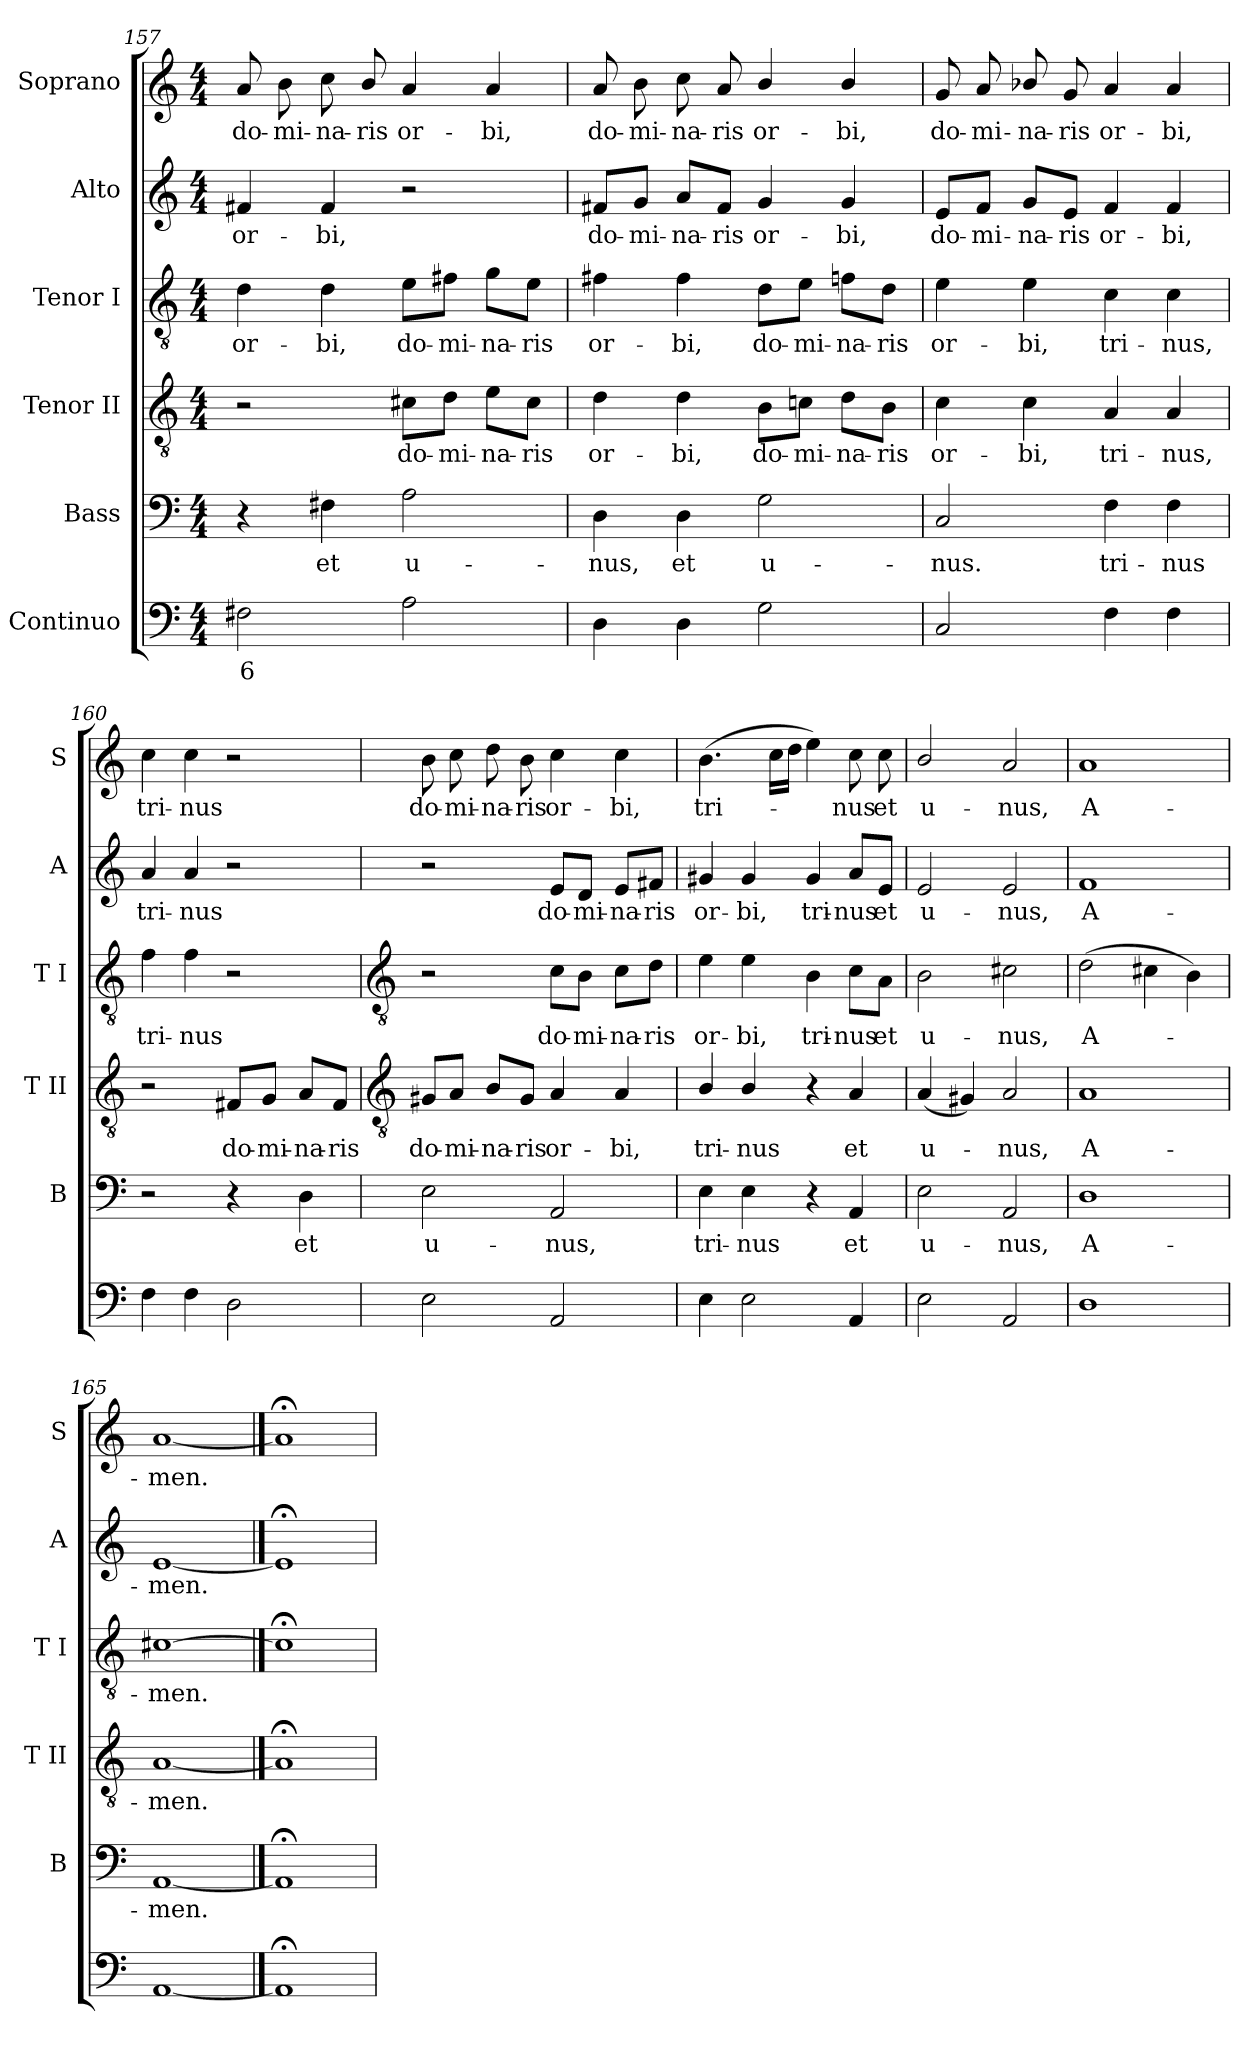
**kern	**text	**kern	**text	**kern	**text	**kern	**text	**kern	**text	**kern	**text
*part6	*part6	*part5	*part5	*part4	*part4	*part3	*part3	*part2	*part2	*part1	*part1
*staff6	*staff6	*staff5	*staff5	*staff4	*staff4	*staff3	*staff3	*staff2	*staff2	*staff1	*staff1
*I"Continuo	*	*I"Bass	*	*I"Tenor II	*	*I"Tenor I	*	*I"Alto	*	*I"Soprano	*
*	*	*I'B	*	*I'T II	*	*I'T I	*	*I'A	*	*I'S	*
!!LO:LB:g=z
*clefF4	*	*clefF4	*	*clefGv2	*	*clefGv2	*	*clefG2	*	*clefG2	*
*k[]	*	*k[]	*	*k[]	*	*k[]	*	*k[]	*	*k[]	*
*C:	*	*C:	*	*C:	*	*C:	*	*C:	*	*C:	*
*M4/4	*	*M4/4	*	*M4/4	*	*M4/4	*	*M4/4	*	*M4/4	*
=157	=157	=157	=157	=157	=157	=157	=157	=157	=157	=157	=157
!	!LO:LY:b	!	!	!	!	!	!LO:LY:b	!	!LO:LY:b	!	!LO:LY:b
2F#X	6	4r	.	2r	.	4d	or-	4f#X	or-	8a	do-
!	!	!	!	!	!	!	!	!	!	!	!LO:LY:b
.	.	.	.	.	.	.	.	.	.	8b	-mi-
!	!	!	!LO:LY:b	!	!	!	!LO:LY:b	!	!LO:LY:b	!	!LO:LY:b
.	.	4F#X	et	.	.	4d	-bi,	4f#	-bi,	8cc	-na-
!	!	!	!	!	!	!	!	!	!	!	!LO:LY:b
.	.	.	.	.	.	.	.	.	.	8b/	-ris
!	!	!	!LO:LY:b	!	!LO:LY:b	!	!LO:LY:b	!	!	!	!LO:LY:b
2A	.	2A	u-	8c#X\L	do-	8e\L	do-	2r	.	4a	or-
!	!	!	!	!	!LO:LY:b	!	!LO:LY:b	!	!	!	!
.	.	.	.	8d\J	-mi-	8f#X\J	-mi-	.	.	.	.
!	!	!	!	!	!LO:LY:b	!	!LO:LY:b	!	!	!	!LO:LY:b
.	.	.	.	8e\L	-na-	8g\L	-na-	.	.	4a	-bi,
!	!	!	!	!	!LO:LY:b	!	!LO:LY:b	!	!	!	!
.	.	.	.	8c#\J	-ris	8e\J	-ris	.	.	.	.
=158	=158	=158	=158	=158	=158	=158	=158	=158	=158	=158	=158
!	!	!	!LO:LY:b	!	!LO:LY:b	!	!LO:LY:b	!	!LO:LY:b	!	!LO:LY:b
4D	.	4D	-nus,	4d	or-	4f#X	or-	8f#X/L	do-	8a	do-
!	!	!	!	!	!	!	!	!	!LO:LY:b	!	!LO:LY:b
.	.	.	.	.	.	.	.	8g/J	-mi-	8b	-mi-
!	!	!	!LO:LY:b	!	!LO:LY:b	!	!LO:LY:b	!	!LO:LY:b	!	!LO:LY:b
4D	.	4D	et	4d	-bi,	4f#	-bi,	8a/L	-na-	8cc	-na-
!	!	!	!	!	!	!	!	!	!LO:LY:b	!	!LO:LY:b
.	.	.	.	.	.	.	.	8f#/J	-ris	8a	-ris
!	!	!	!LO:LY:b	!	!LO:LY:b	!	!LO:LY:b	!	!LO:LY:b	!	!LO:LY:b
2G	.	2G	u-	8B\L	do-	8d\L	do-	4g	or-	4b/	or-
!	!	!	!	!	!LO:LY:b	!	!LO:LY:b	!	!	!	!
.	.	.	.	8cn\J	-mi-	8e\J	-mi-	.	.	.	.
!	!	!	!	!	!LO:LY:b	!	!LO:LY:b	!	!LO:LY:b	!	!LO:LY:b
.	.	.	.	8d\L	-na-	8fn\L	-na-	4g	-bi,	4b/	-bi,
!	!	!	!	!	!LO:LY:b	!	!LO:LY:b	!	!	!	!
.	.	.	.	8B\J	-ris	8d\J	-ris	.	.	.	.
=159	=159	=159	=159	=159	=159	=159	=159	=159	=159	=159	=159
!	!	!	!LO:LY:b	!	!LO:LY:b	!	!LO:LY:b	!	!LO:LY:b	!	!LO:LY:b
2C	.	2C	-nus.	4c	or-	4e	or-	8e/L	do-	8g	do-
!	!	!	!	!	!	!	!	!	!LO:LY:b	!	!LO:LY:b
.	.	.	.	.	.	.	.	8f/J	-mi-	8a	-mi-
!	!	!	!	!	!LO:LY:b	!	!LO:LY:b	!	!LO:LY:b	!	!LO:LY:b
.	.	.	.	4c	-bi,	4e	-bi,	8g/L	-na-	8b-X/	-na-
!	!	!	!	!	!	!	!	!	!LO:LY:b	!	!LO:LY:b
.	.	.	.	.	.	.	.	8e/J	-ris	8g	-ris
!	!	!	!LO:LY:b	!	!LO:LY:b	!	!LO:LY:b	!	!LO:LY:b	!	!LO:LY:b
4F	.	4F	tri-	4A	tri-	4c	tri-	4f	or-	4a	or-
!	!	!	!LO:LY:b	!	!LO:LY:b	!	!LO:LY:b	!	!LO:LY:b	!	!LO:LY:b
4F	.	4F	-nus	4A	-nus,	4c	-nus,	4f	-bi,	4a	-bi,
=160	=160	=160	=160	=160	=160	=160	=160	=160	=160	=160	=160
!	!	!	!	!	!	!	!LO:LY:b	!	!LO:LY:b	!	!LO:LY:b
4F	.	2r	.	2r	.	4f	tri-	4a	tri-	4cc	tri-
!	!	!	!	!	!	!	!LO:LY:b	!	!LO:LY:b	!	!LO:LY:b
4F	.	.	.	.	.	4f	-nus	4a	-nus	4cc	-nus
!	!	!	!	!	!LO:LY:b	!	!	!	!	!	!
2D	.	4r	.	8F#X/L	do-	2r	.	2r	.	2r	.
!	!	!	!	!	!LO:LY:b	!	!	!	!	!	!
.	.	.	.	8G/J	-mi-	.	.	.	.	.	.
!	!	!	!LO:LY:b	!	!LO:LY:b	!	!	!	!	!	!
.	.	4D	et	8A/L	-na-	.	.	.	.	.	.
!	!	!	!	!	!LO:LY:b	!	!	!	!	!	!
.	.	.	.	8F#/J	-ris	.	.	.	.	.	.
!!LO:LB:g=z
=161	=161	=161	=161	=161	=161	=161	=161	=161	=161	=161	=161
*	*	*	*	*clefGv2	*	*clefGv2	*	*	*	*	*
!	!	!	!LO:LY:b	!	!LO:LY:b	!	!	!	!	!	!LO:LY:b
2E	.	2E	u-	8G#X/L	do-	2r	.	2r	.	8b	do-
!	!	!	!	!	!LO:LY:b	!	!	!	!	!	!LO:LY:b
.	.	.	.	8A/J	-mi-	.	.	.	.	8cc	-mi-
!	!	!	!	!	!LO:LY:b	!	!	!	!	!	!LO:LY:b
.	.	.	.	8B/L	-na-	.	.	.	.	8dd	-na-
!	!	!	!	!	!LO:LY:b	!	!	!	!	!	!LO:LY:b
.	.	.	.	8G#/J	-ris	.	.	.	.	8b	-ris
!	!	!	!LO:LY:b	!	!LO:LY:b	!	!LO:LY:b	!	!LO:LY:b	!	!LO:LY:b
2AA	.	2AA	-nus,	4A	or-	8c\L	do-	8e/L	do-	4cc	or-
!	!	!	!	!	!	!	!LO:LY:b	!	!LO:LY:b	!	!
.	.	.	.	.	.	8B\J	-mi-	8d/J	-mi-	.	.
!	!	!	!	!	!LO:LY:b	!	!LO:LY:b	!	!LO:LY:b	!	!LO:LY:b
.	.	.	.	4A	-bi,	8c\L	-na-	8e/L	-na-	4cc	-bi,
!	!	!	!	!	!	!	!LO:LY:b	!	!LO:LY:b	!	!
.	.	.	.	.	.	8d\J	-ris	8f#X/J	-ris	.	.
=162	=162	=162	=162	=162	=162	=162	=162	=162	=162	=162	=162
!	!	!	!LO:LY:b	!	!LO:LY:b	!	!LO:LY:b	!	!LO:LY:b	!	!LO:LY:b
4E	.	4E	tri-	4B/	tri-	4e	or-	4g#X	or-	(>4.b	tri-
!	!	!	!LO:LY:b	!	!LO:LY:b	!	!LO:LY:b	!	!LO:LY:b	!	!
2E	.	4E	-nus	4B/	-nus	4e	-bi,	4g#	-bi,	.	.
.	.	.	.	.	.	.	.	.	.	16ccLL	.
.	.	.	.	.	.	.	.	.	.	16ddJJ	.
!	!	!	!	!	!	!	!LO:LY:b	!	!LO:LY:b	!	!
.	.	4r	.	4r	.	4B	tri-	4g#	tri-	4ee)	.
!	!	!	!LO:LY:b	!	!LO:LY:b	!	!LO:LY:b	!	!LO:LY:b	!	!LO:LY:b
4AA	.	4AA	et	4A	et	8c\L	-nus	8a/L	-nus	8cc	nus
!	!	!	!	!	!	!	!LO:LY:b	!	!LO:LY:b	!	!LO:LY:b
.	.	.	.	.	.	8A\J	et	8e/J	et	8cc	et
=163	=163	=163	=163	=163	=163	=163	=163	=163	=163	=163	=163
!	!	!	!LO:LY:b	!	!LO:LY:b	!	!LO:LY:b	!	!LO:LY:b	!	!LO:LY:b
2E	.	2E	u-	(<4A	u-	2B	u-	2e	u-	2b/	u-
.	.	.	.	4G#X)	.	.	.	.	.	.	.
!	!	!	!LO:LY:b	!	!LO:LY:b	!	!LO:LY:b	!	!LO:LY:b	!	!LO:LY:b
2AA	.	2AA	-nus,	2A	nus,	2c#X	-nus,	2e	-nus,	2a	-nus,
=164	=164	=164	=164	=164	=164	=164	=164	=164	=164	=164	=164
!	!	!	!LO:LY:b	!	!LO:LY:b	!	!LO:LY:b	!	!LO:LY:b	!	!LO:LY:b
1D	.	1D	A-	1A	A-	(>2d	A-	1f	A-	1a	A-
.	.	.	.	.	.	4c#X	.	.	.	.	.
.	.	.	.	.	.	4B)	.	.	.	.	.
=165	=165	=165	=165	=165	=165	=165	=165	=165	=165	=165	=165
!	!	!	!LO:LY:b	!	!LO:LY:b	!	!LO:LY:b	!	!LO:LY:b	!	!LO:LY:b
[1AA	.	[1AA	-men.	[1A	-men.	[1c#X	men.	[1e	-men.	[1a	-men.
==166	==166	==166	==166	==166	==166	==166	==166	==166	==166	==166	==166
1AA;<]	.	1AA;<]	.	1A;<]	.	1c#;<]	.	1e;<]	.	1a;<]	.
=	=	=	=	=	=	=	=	=	=	=	=
*-	*-	*-	*-	*-	*-	*-	*-	*-	*-	*-	*-
